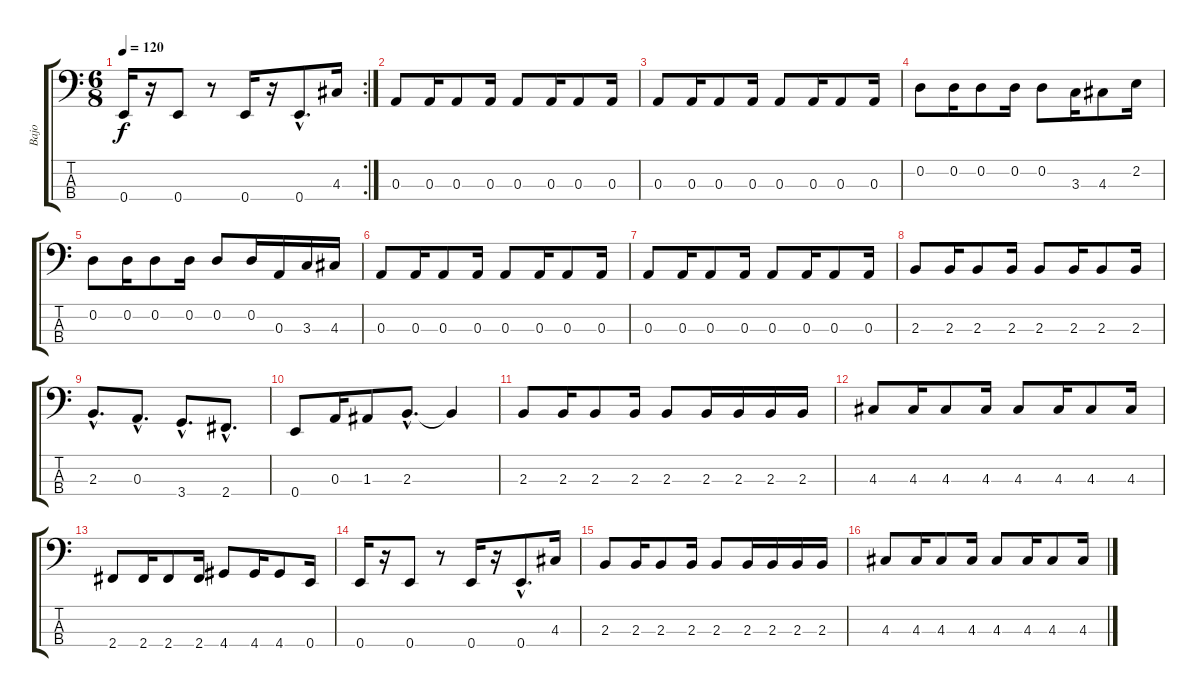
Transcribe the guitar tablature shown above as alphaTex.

\track ("Bajo" "Bajo") {instrument electricbasspick}
\staff {score tabs}
\tuning (G2 D2 A1 E1) {hide}
\rc 2
\ts (6 8)
\tempo 120
\clef f4
\ks c
0.4.16{dy f} r.16 0.4.8 r.8 0.4.16 r.16 0.4{hac}.8{d} 4.3.16 |
0.3.8 0.3.16 0.3.8 0.3.16 0.3.8 0.3.16 0.3.8 0.3.16 |
0.3.8 0.3.16 0.3.8 0.3.16 0.3.8 0.3.16 0.3.8 0.3.16 |
0.2.8 0.2.16 0.2.8 0.2.16 0.2.8 3.3.16 4.3.8 2.2.16 |
0.2.8 0.2.16 0.2.8 0.2.16 0.2.8 0.2.16 0.3.16 3.3.16 4.3.16 |
0.3.8 0.3.16 0.3.8 0.3.16 0.3.8 0.3.16 0.3.8 0.3.16 |
0.3.8 0.3.16 0.3.8 0.3.16 0.3.8 0.3.16 0.3.8 0.3.16 |
2.3.8 2.3.16 2.3.8 2.3.16 2.3.8 2.3.16 2.3.8 2.3.16 |
2.3{hac}.8{d} 0.3{hac}.8{d} 3.4{hac}.8{d} 2.4{hac}.8{d} |
0.4.8 0.3.16 1.3.8 2.3{hac}.8{d} 2.3{t}.4 |
2.3.8 2.3.16 2.3.8 2.3.16 2.3.8 2.3.16 2.3.16 2.3.16 2.3.16 |
4.3.8 4.3.16 4.3.8 4.3.16 4.3.8 4.3.16 4.3.8 4.3.16 |
2.4.8 2.4.16 2.4.8 2.4.16 4.4.8 4.4.16 4.4.8 0.4.16 |
0.4.16 r.16 0.4.8 r.8 0.4.16 r.16 0.4{hac}.8{d} 4.3.16 |
2.3.8 2.3.16 2.3.8 2.3.16 2.3.8 2.3.16 2.3.16 2.3.16 2.3.16 |
4.3.8 4.3.16 4.3.8 4.3.16 4.3.8 4.3.16 4.3.8 4.3.16
